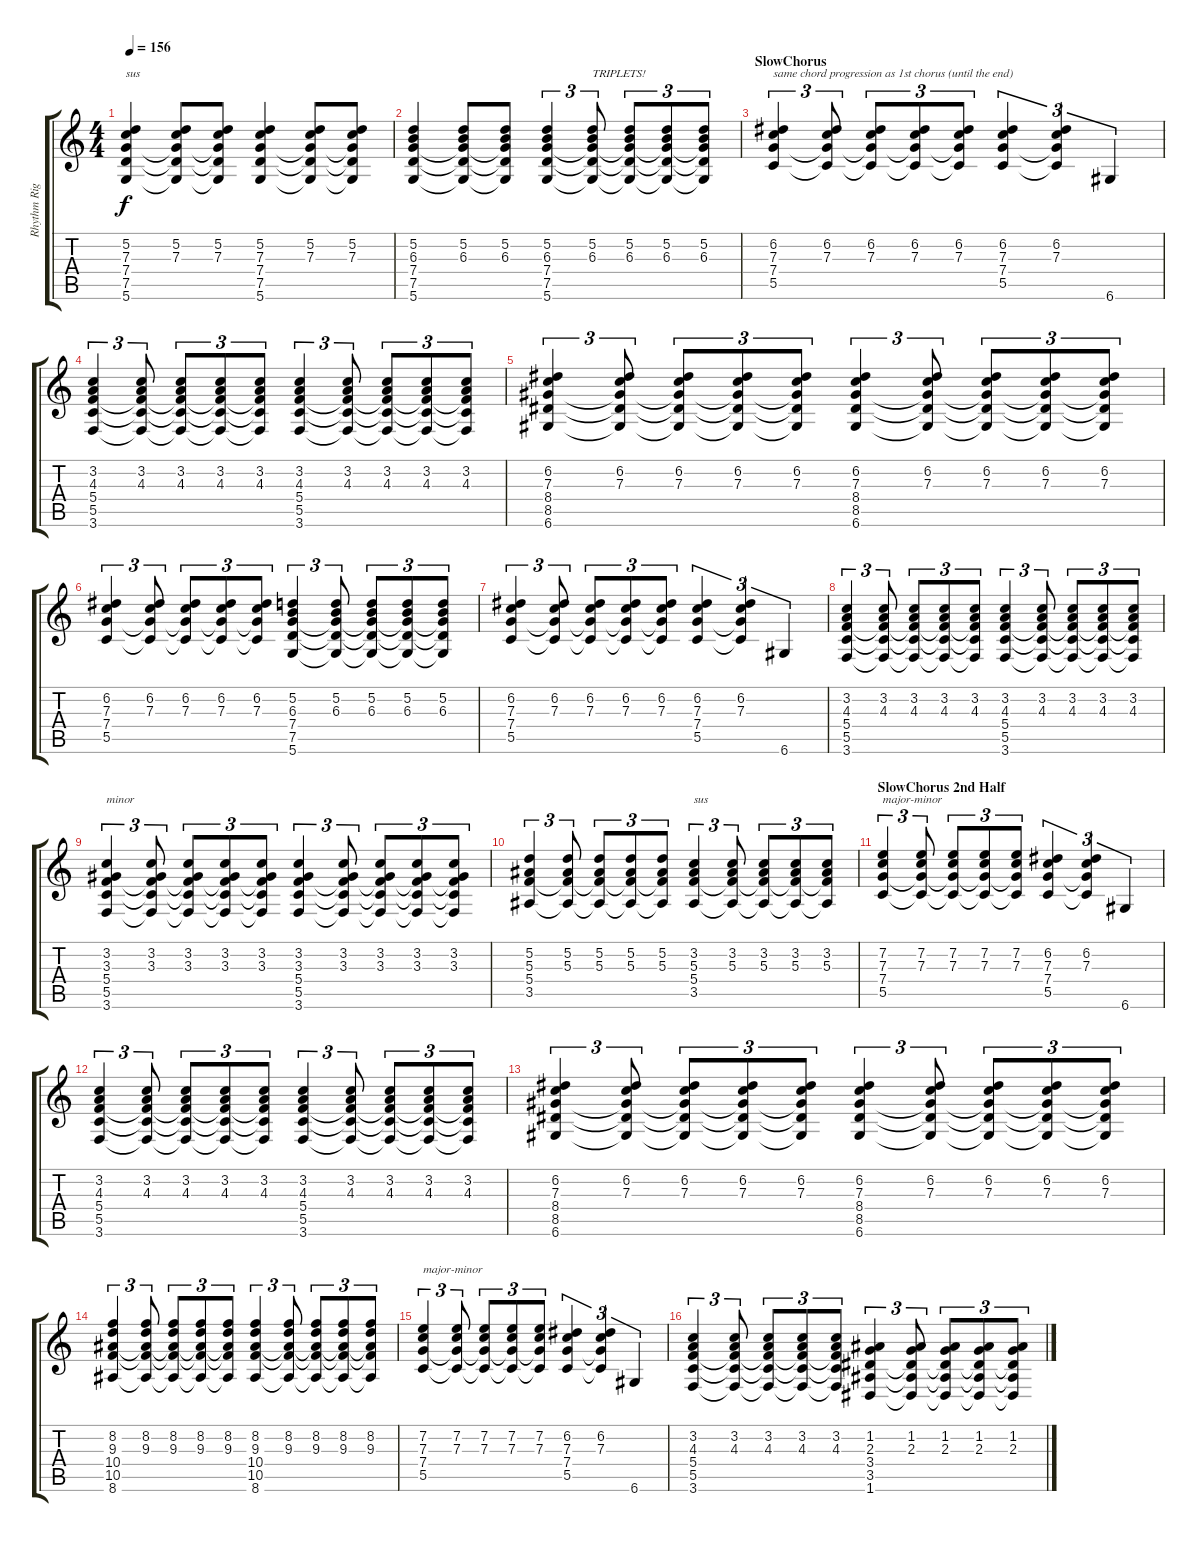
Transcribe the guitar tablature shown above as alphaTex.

\track ("Rhythm Right" "Rhythm Rig") {instrument overdrivenguitar}
\staff {score tabs}
\tuning (D4 A3 F3 C3 G2 D2) {hide}
\ts (4 4)
\tempo 156
\clef g2
\ks c
(5.2 7.3 7.4 7.5 5.6).4{txt "sus" dy f} (5.2 7.3 7.4{t} 7.5{t} 5.6{t}).8 (5.2 7.3 7.4{t} 7.5{t} 5.6{t}).8 (5.2 7.3 7.4 7.5 5.6).4 (5.2 7.3 7.4{t} 7.5{t} 5.6{t}).8 (5.2 7.3 7.4{t} 7.5{t} 5.6{t}).8 |
(5.2 6.3 7.4 7.5 5.6).4 (5.2 6.3 7.4{t} 7.5{t} 5.6{t}).8 (5.2 6.3 7.4{t} 7.5{t} 5.6{t}).8 (5.2 6.3 7.4 7.5 5.6).4{tu (3 2)} (5.2 6.3 7.4{t} 7.5{t} 5.6{t}).8{tu (3 2) txt "TRIPLETS!"} (5.2 6.3 7.4{t} 7.5{t} 5.6{t}).8{tu (3 2)} (5.2 6.3 7.4{t} 7.5{t} 5.6{t}).8{tu (3 2)} (5.2 6.3 7.4{t} 7.5{t} 5.6{t}).8{tu (3 2)} |
\section ("" "SlowChorus")
(6.2 7.3 7.4 5.5).4{tu (3 2) txt "same chord progression as 1st chorus (until the end)"} (6.2 7.3 7.4{t} 5.5{t}).8{tu (3 2)} (6.2 7.3 7.4{t} 5.5{t}).8{tu (3 2)} (6.2 7.3 7.4{t} 5.5{t}).8{tu (3 2)} (6.2 7.3 7.4{t} 5.5{t}).8{tu (3 2)} (6.2 7.3 7.4 5.5).4{tu (3 2)} (6.2 7.3 7.4{t} 5.5{t}).4{tu (3 2)} 6.6.4{tu (3 2)} |
(3.2 4.3 5.4 5.5 3.6).4{tu (3 2)} (3.2 4.3 5.4{t} 5.5{t} 3.6{t}).8{tu (3 2)} (3.2 4.3 5.4{t} 5.5{t} 3.6{t}).8{tu (3 2)} (3.2 4.3 5.4{t} 5.5{t} 3.6{t}).8{tu (3 2)} (3.2 4.3 5.4{t} 5.5{t} 3.6{t}).8{tu (3 2)} (3.2 4.3 5.4 5.5 3.6).4{tu (3 2)} (3.2 4.3 5.4{t} 5.5{t} 3.6{t}).8{tu (3 2)} (3.2 4.3 5.4{t} 5.5{t} 3.6{t}).8{tu (3 2)} (3.2 4.3 5.4{t} 5.5{t} 3.6{t}).8{tu (3 2)} (3.2 4.3 5.4{t} 5.5{t} 3.6{t}).8{tu (3 2)} |
(6.2 7.3 8.4 8.5 6.6).4{tu (3 2)} (6.2 7.3 8.4{t} 8.5{t} 6.6{t}).8{tu (3 2)} (6.2 7.3 8.4{t} 8.5{t} 6.6{t}).8{tu (3 2)} (6.2 7.3 8.4{t} 8.5{t} 6.6{t}).8{tu (3 2)} (6.2 7.3 8.4{t} 8.5{t} 6.6{t}).8{tu (3 2)} (6.2 7.3 8.4 8.5 6.6).4{tu (3 2)} (6.2 7.3 8.4{t} 8.5{t} 6.6{t}).8{tu (3 2)} (6.2 7.3 8.4{t} 8.5{t} 6.6{t}).8{tu (3 2)} (6.2 7.3 8.4{t} 8.5{t} 6.6{t}).8{tu (3 2)} (6.2 7.3 8.4{t} 8.5{t} 6.6{t}).8{tu (3 2)} |
(6.2 7.3 7.4 5.5).4{tu (3 2)} (6.2 7.3 7.4{t} 5.5{t}).8{tu (3 2)} (6.2 7.3 7.4{t} 5.5{t}).8{tu (3 2)} (6.2 7.3 7.4{t} 5.5{t}).8{tu (3 2)} (6.2 7.3 7.4{t} 5.5{t}).8{tu (3 2)} (5.2 6.3 7.4 7.5 5.6).4{tu (3 2)} (5.2 6.3 7.4{t} 7.5{t} 5.6{t}).8{tu (3 2)} (5.2 6.3 7.4{t} 7.5{t} 5.6{t}).8{tu (3 2)} (5.2 6.3 7.4{t} 7.5{t} 5.6{t}).8{tu (3 2)} (5.2 6.3 7.4{t} 7.5{t} 5.6{t}).8{tu (3 2)} |
(6.2 7.3 7.4 5.5).4{tu (3 2)} (6.2 7.3 7.4{t} 5.5{t}).8{tu (3 2)} (6.2 7.3 7.4{t} 5.5{t}).8{tu (3 2)} (6.2 7.3 7.4{t} 5.5{t}).8{tu (3 2)} (6.2 7.3 7.4{t} 5.5{t}).8{tu (3 2)} (6.2 7.3 7.4 5.5).4{tu (3 2)} (6.2 7.3 7.4{t} 5.5{t}).4{tu (3 2)} 6.6.4{tu (3 2)} |
(3.2 4.3 5.4 5.5 3.6).4{tu (3 2)} (3.2 4.3 5.4{t} 5.5{t} 3.6{t}).8{tu (3 2)} (3.2 4.3 5.4{t} 5.5{t} 3.6{t}).8{tu (3 2)} (3.2 4.3 5.4{t} 5.5{t} 3.6{t}).8{tu (3 2)} (3.2 4.3 5.4{t} 5.5{t} 3.6{t}).8{tu (3 2)} (3.2 4.3 5.4 5.5 3.6).4{tu (3 2)} (3.2 4.3 5.4{t} 5.5{t} 3.6{t}).8{tu (3 2)} (3.2 4.3 5.4{t} 5.5{t} 3.6{t}).8{tu (3 2)} (3.2 4.3 5.4{t} 5.5{t} 3.6{t}).8{tu (3 2)} (3.2 4.3 5.4{t} 5.5{t} 3.6{t}).8{tu (3 2)} |
(3.2 3.3 5.4 5.5 3.6).4{tu (3 2) txt "minor"} (3.2 3.3 5.4{t} 5.5{t} 3.6{t}).8{tu (3 2)} (3.2 3.3 5.4{t} 5.5{t} 3.6{t}).8{tu (3 2)} (3.2 3.3 5.4{t} 5.5{t} 3.6{t}).8{tu (3 2)} (3.2 3.3 5.4{t} 5.5{t} 3.6{t}).8{tu (3 2)} (3.2 3.3 5.4 5.5 3.6).4{tu (3 2)} (3.2 3.3 5.4{t} 5.5{t} 3.6{t}).8{tu (3 2)} (3.2 3.3 5.4{t} 5.5{t} 3.6{t}).8{tu (3 2)} (3.2 3.3 5.4{t} 5.5{t} 3.6{t}).8{tu (3 2)} (3.2 3.3 5.4{t} 5.5{t} 3.6{t}).8{tu (3 2)} |
(5.2 5.3 5.4 3.5).4{tu (3 2)} (5.2 5.3 5.4{t} 3.5{t}).8{tu (3 2)} (5.2 5.3 5.4{t} 3.5{t}).8{tu (3 2)} (5.2 5.3 5.4{t} 3.5{t}).8{tu (3 2)} (5.2 5.3 5.4{t} 3.5{t}).8{tu (3 2)} (3.2 5.3 5.4 3.5).4{tu (3 2) txt "sus"} (3.2 5.3 5.4{t} 3.5{t}).8{tu (3 2)} (3.2 5.3 5.4{t} 3.5{t}).8{tu (3 2)} (3.2 5.3 5.4{t} 3.5{t}).8{tu (3 2)} (3.2 5.3 5.4{t} 3.5{t}).8{tu (3 2)} |
\section ("" "SlowChorus 2nd Half")
(7.2 7.3 7.4 5.5).4{tu (3 2) txt "major-minor"} (7.2 7.3 7.4{t} 5.5{t}).8{tu (3 2)} (7.2 7.3 7.4{t} 5.5{t}).8{tu (3 2)} (7.2 7.3 7.4{t} 5.5{t}).8{tu (3 2)} (7.2 7.3 7.4{t} 5.5{t}).8{tu (3 2)} (6.2 7.3 7.4 5.5).4{tu (3 2)} (6.2 7.3 7.4{t} 5.5{t}).4{tu (3 2)} 6.6.4{tu (3 2)} |
(3.2 4.3 5.4 5.5 3.6).4{tu (3 2)} (3.2 4.3 5.4{t} 5.5{t} 3.6{t}).8{tu (3 2)} (3.2 4.3 5.4{t} 5.5{t} 3.6{t}).8{tu (3 2)} (3.2 4.3 5.4{t} 5.5{t} 3.6{t}).8{tu (3 2)} (3.2 4.3 5.4{t} 5.5{t} 3.6{t}).8{tu (3 2)} (3.2 4.3 5.4 5.5 3.6).4{tu (3 2)} (3.2 4.3 5.4{t} 5.5{t} 3.6{t}).8{tu (3 2)} (3.2 4.3 5.4{t} 5.5{t} 3.6{t}).8{tu (3 2)} (3.2 4.3 5.4{t} 5.5{t} 3.6{t}).8{tu (3 2)} (3.2 4.3 5.4{t} 5.5{t} 3.6{t}).8{tu (3 2)} |
(6.2 7.3 8.4 8.5 6.6).4{tu (3 2)} (6.2 7.3 8.4{t} 8.5{t} 6.6{t}).8{tu (3 2)} (6.2 7.3 8.4{t} 8.5{t} 6.6{t}).8{tu (3 2)} (6.2 7.3 8.4{t} 8.5{t} 6.6{t}).8{tu (3 2)} (6.2 7.3 8.4{t} 8.5{t} 6.6{t}).8{tu (3 2)} (6.2 7.3 8.4 8.5 6.6).4{tu (3 2)} (6.2 7.3 8.4{t} 8.5{t} 6.6{t}).8{tu (3 2)} (6.2 7.3 8.4{t} 8.5{t} 6.6{t}).8{tu (3 2)} (6.2 7.3 8.4{t} 8.5{t} 6.6{t}).8{tu (3 2)} (6.2 7.3 8.4{t} 8.5{t} 6.6{t}).8{tu (3 2)} |
(8.2 9.3 10.4 10.5 8.6).4{tu (3 2)} (8.2 9.3 10.4{t} 10.5{t} 8.6{t}).8{tu (3 2)} (8.2 9.3 10.4{t} 10.5{t} 8.6{t}).8{tu (3 2)} (8.2 9.3 10.4{t} 10.5{t} 8.6{t}).8{tu (3 2)} (8.2 9.3 10.4{t} 10.5{t} 8.6{t}).8{tu (3 2)} (8.2 9.3 10.4 10.5 8.6).4{tu (3 2)} (8.2 9.3 10.4{t} 10.5{t} 8.6{t}).8{tu (3 2)} (8.2 9.3 10.4{t} 10.5{t} 8.6{t}).8{tu (3 2)} (8.2 9.3 10.4{t} 10.5{t} 8.6{t}).8{tu (3 2)} (8.2 9.3 10.4{t} 10.5{t} 8.6{t}).8{tu (3 2)} |
(7.2 7.3 7.4 5.5).4{tu (3 2) txt "major-minor"} (7.2 7.3 7.4{t} 5.5{t}).8{tu (3 2)} (7.2 7.3 7.4{t} 5.5{t}).8{tu (3 2)} (7.2 7.3 7.4{t} 5.5{t}).8{tu (3 2)} (7.2 7.3 7.4{t} 5.5{t}).8{tu (3 2)} (6.2 7.3 7.4 5.5).4{tu (3 2)} (6.2 7.3 7.4{t} 5.5{t}).4{tu (3 2)} 6.6.4{tu (3 2)} |
(3.2 4.3 5.4 5.5 3.6).4{tu (3 2)} (3.2 4.3 5.4{t} 5.5{t} 3.6{t}).8{tu (3 2)} (3.2 4.3 5.4{t} 5.5{t} 3.6{t}).8{tu (3 2)} (3.2 4.3 5.4{t} 5.5{t} 3.6{t}).8{tu (3 2)} (3.2 4.3 5.4{t} 5.5{t} 3.6{t}).8{tu (3 2)} (1.2 2.3 3.4 3.5 1.6).4{tu (3 2)} (1.2 2.3 3.4{t} 3.5{t} 1.6{t}).8{tu (3 2)} (1.2 2.3 3.4{t} 3.5{t} 1.6{t}).8{tu (3 2)} (1.2 2.3 3.4{t} 3.5{t} 1.6{t}).8{tu (3 2)} (1.2 2.3 3.4{t} 3.5{t} 1.6{t}).8{tu (3 2)}
